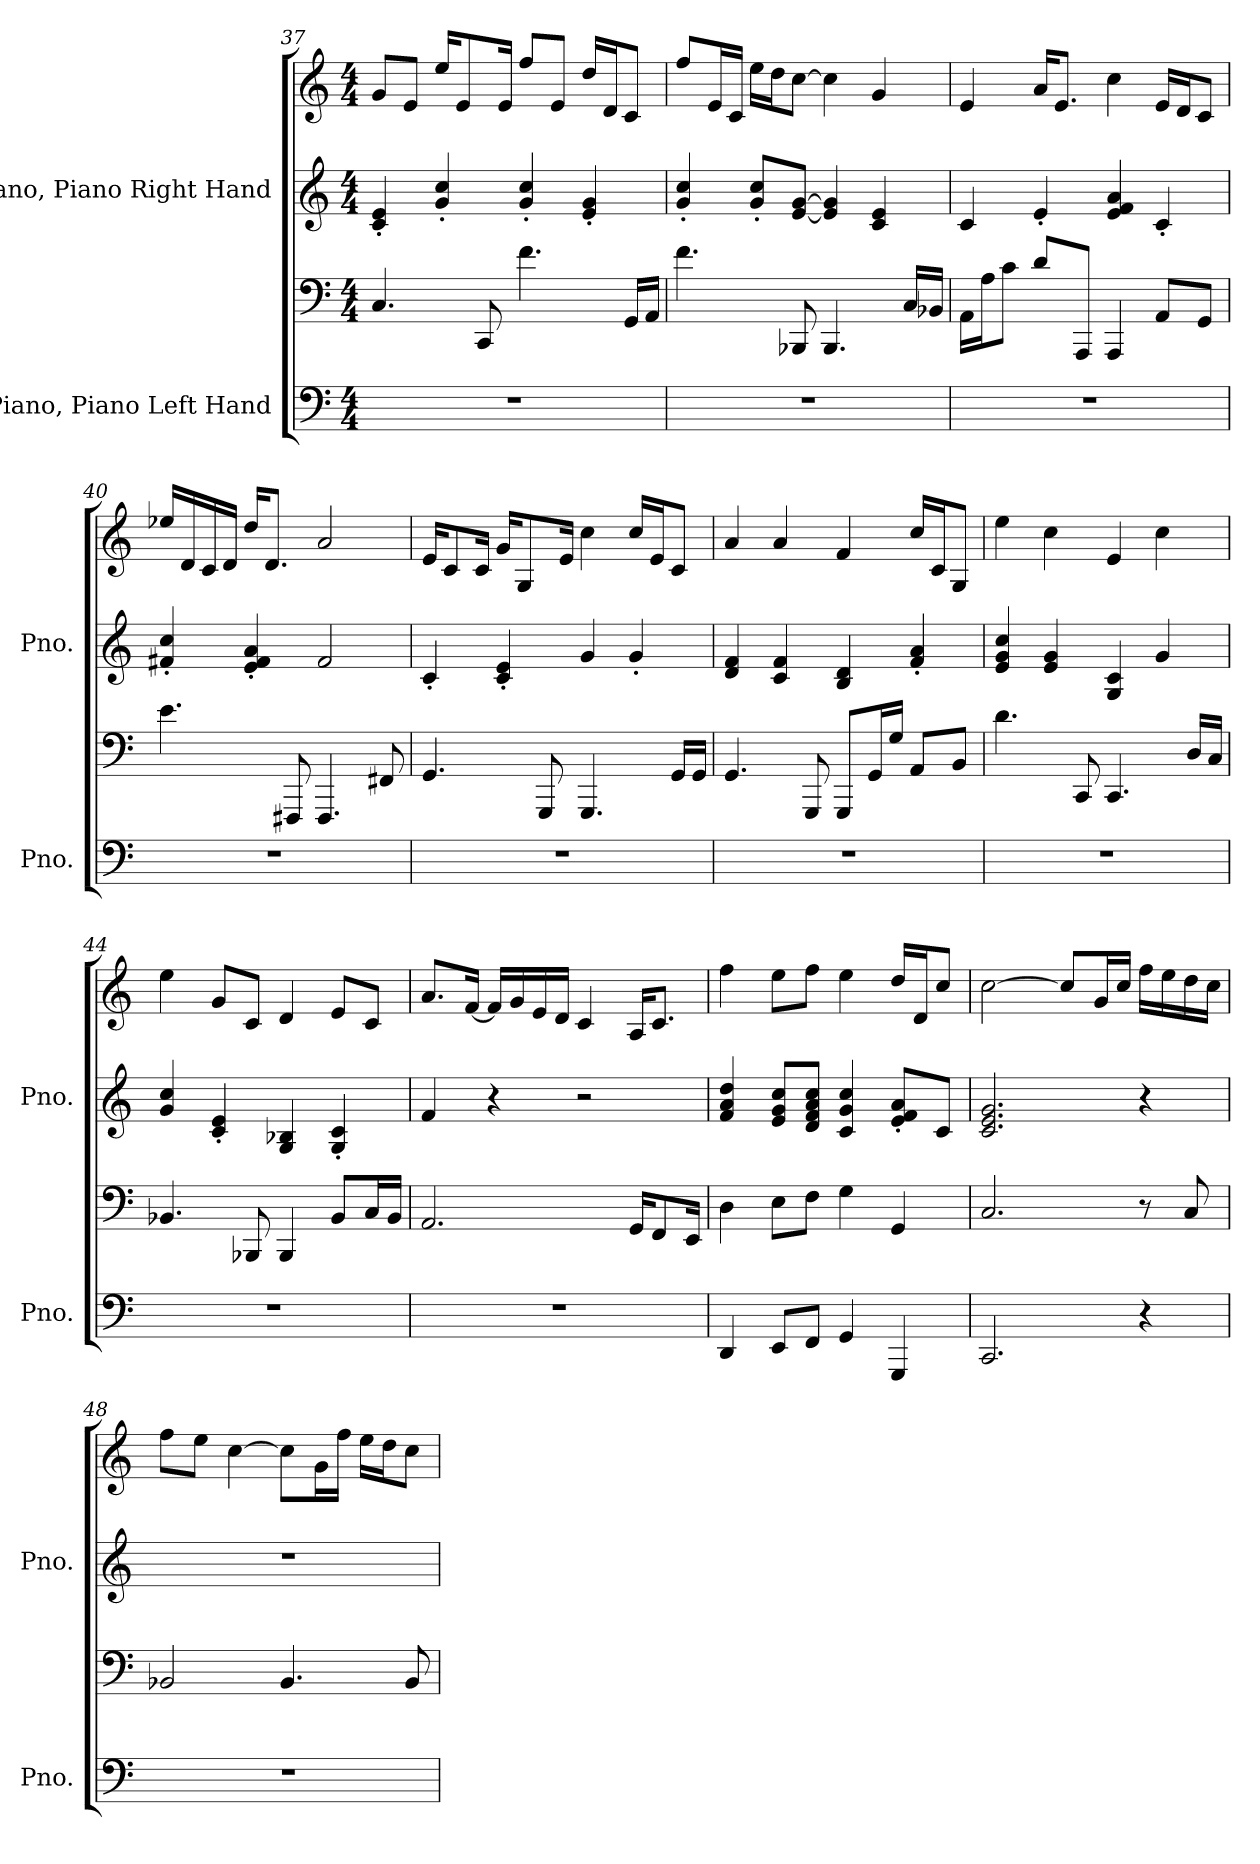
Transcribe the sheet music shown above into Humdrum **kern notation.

**kern	**kern	**kern	**kern
*part2	*part2	*part1	*part1
*staff4	*staff3	*staff2	*staff1
*I"Piano, Piano Left Hand	*	*I"Piano, Piano Right Hand	*
*I'Pno.	*	*I'Pno.	*
*clefF4	*clefF4	*clefG2	*clefG2
*k[]	*k[]	*k[]	*k[]
*M4/4	*M4/4	*M4/4	*M4/4
=37	=37	=37	=37
1r	4.C/	4c/' 4e/'	8g/L
.	.	.	8e/J
.	.	4g/' 4cc/'	16ee/KL
.	.	.	8e/
.	8CC/	.	.
.	.	.	16e/Jk
.	4.f\	4g/' 4cc/'	8ff/L
.	.	.	8e/J
.	.	4e/' 4g/'	16dd/LL
.	.	.	16d/J
.	16GG/LL	.	8c/J
.	16AA/JJ	.	.
!!LO:LB:g=z
=38	=38	=38	=38
1r	4.f\	4g/' 4cc/'	8ff/L
.	.	.	16e/L
.	.	.	16c/JJ
.	.	8g/' 8cc/'L	16ee\LL
.	.	.	16dd\J
.	8BBB-X/	[8e/ [8g/J	[8cc\J
.	4.BBB-/	4e/] 4g/]	4cc\]
.	.	4c/ 4e/	4g/
.	16C/LL	.	.
.	16BB-X/JJ	.	.
=39	=39	=39	=39
1r	16AA\LL	4c/	4e/
.	16A\J	.	.
.	8c\J	.	.
.	8d/L	4e'/	16a/KL
.	.	.	8.e/J
.	8AAA/J	.	.
.	4AAA/	4e/ 4f/ 4a/	4cc\
.	8AA/L	4c'/	16e/LL
.	.	.	16d/J
.	8GG/J	.	8c/J
=40	=40	=40	=40
1r	4.e\	4f#X/' 4cc/'	16ee-X/LL
.	.	.	16d/
.	.	.	16c/
.	.	.	16d/JJ
.	.	4e/' 4f#/' 4a/'	16dd/KL
.	.	.	8.d/J
.	8FFF#X/	.	.
.	4.FFF#/	2f#/	2a/
.	8FF#X/	.	.
!!LO:PB:g=z
=41	=41	=41	=41
1r	4.GG/	4c'/	16e/KL
.	.	.	8c/
.	.	.	16c/Jk
.	.	4c/' 4e/'	16g/KL
.	.	.	8G/
.	8GGG/	.	.
.	.	.	16e/Jk
.	4.GGG/	4g/	4cc\
.	.	4g'/	16cc/LL
.	.	.	16e/J
.	16GG/LL	.	8c/J
.	16GG/JJ	.	.
=42	=42	=42	=42
1r	4.GG/	4d/ 4f/	4a/
.	.	4c/ 4f/	4a/
.	8GGG/	.	.
.	8GGG/L	4B/ 4d/	4f/
.	16GG/L	.	.
.	16G/JJ	.	.
.	8AA/L	4f/' 4a/'	16cc/LL
.	.	.	16c/J
.	8BB/J	.	8G/J
=43	=43	=43	=43
1r	4.d\	4e/ 4g/ 4cc/	4ee\
.	.	4e/ 4g/	4cc\
.	8CC/	.	.
.	4.CC/	4G/ 4c/	4e/
.	.	4g/	4cc\
.	16D/LL	.	.
.	16C/JJ	.	.
=44	=44	=44	=44
1r	4.BB-X/	4g/ 4cc/	4ee\
.	.	4c/' 4e/'	8g/L
.	8BBB-X/	.	8c/J
.	4BBB-/	4G/ 4B-X/	4d/
.	8BB-/L	4G/' 4c/'	8e/L
.	16C/L	.	8c/J
.	16BB-/JJ	.	.
!!LO:LB:g=z
=45	=45	=45	=45
1r	2.AA/	4f/	8.a/L
.	.	.	[16f/Jk
.	.	4r	16f/LL]
.	.	.	16g/
.	.	.	16e/
.	.	.	16d/JJ
.	.	2r	4c/
.	16GG/KL	.	16A/KL
.	8FF/	.	8.c/J
.	16EE/Jk	.	.
=46	=46	=46	=46
4DD/	4D\	4f/ 4a/ 4dd/	4ff\
8EE/L	8E\L	8e/ 8g/ 8cc/L	8ee\L
8FF/J	8F\J	8d/ 8f/ 8a/ 8cc/J	8ff\J
4GG/	4G\	4c/ 4g/ 4cc/	4ee\
4GGG/	4GG/	8e/' 8f/' 8a/'L	16dd/LL
.	.	.	16d/J
.	.	8c/J	8cc/J
=47	=47	=47	=47
2.CC/	2.C/	2.c/ 2.e/ 2.g/	[2cc\
.	.	.	8cc/L]
.	.	.	16g/L
.	.	.	16cc/JJ
4r	8r	4r	16ff\LL
.	.	.	16ee\
.	8C/	.	16dd\
.	.	.	16cc\JJ
=48	=48	=48	=48
1r	2BB-X/	1r	8ff\L
.	.	.	8ee\J
.	.	.	[4cc\
.	4.BB-/	.	8cc\L]
.	.	.	16g\L
.	.	.	16ff\JJ
.	.	.	16ee\LL
.	.	.	16dd\J
.	8BB-/	.	8cc\J
=	=	=	=
*-	*-	*-	*-
